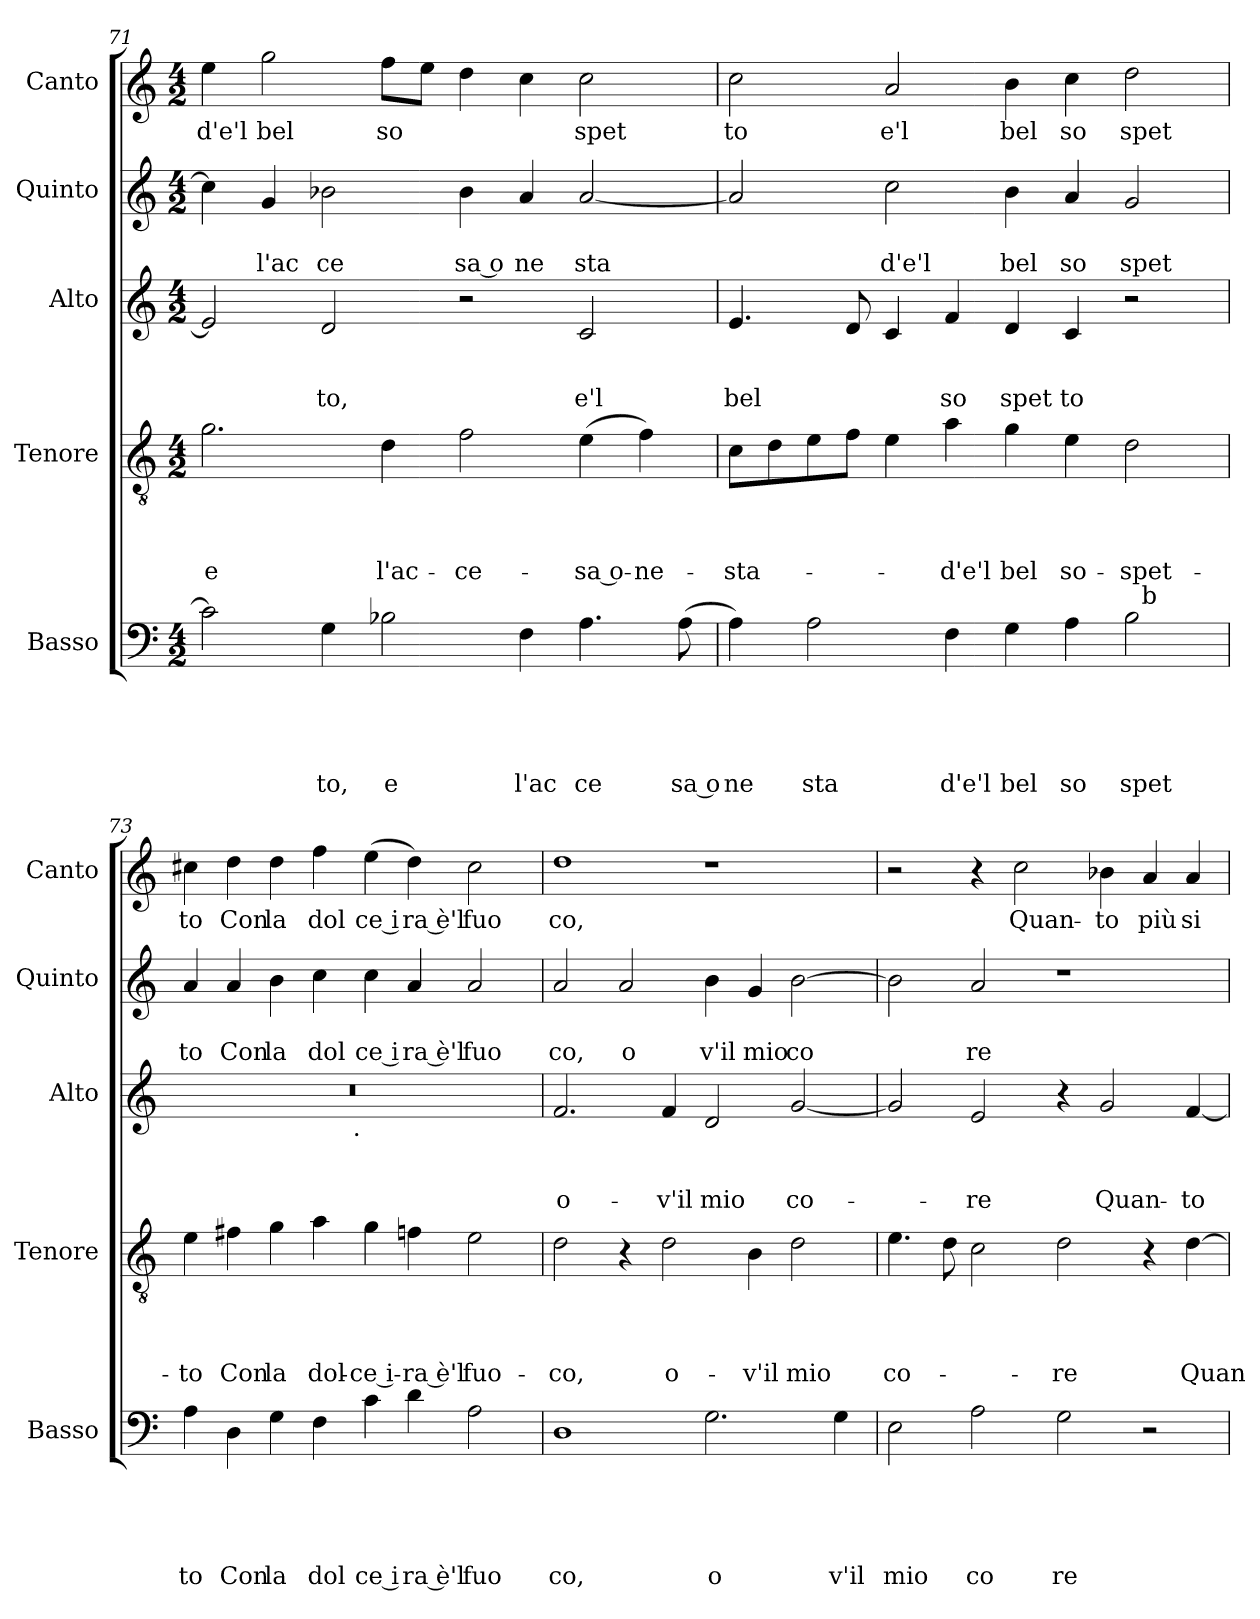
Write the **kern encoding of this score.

**kern	**text	**text	**text	**text	**text	**kern	**text	**text	**text	**text	**kern	**text	**text	**text	**kern	**text	**text	**kern	**text
*part5	*part5	*part5	*part5	*part5	*part5	*part4	*part4	*part4	*part4	*part4	*part3	*part3	*part3	*part3	*part2	*part2	*part2	*part1	*part1
*staff5	*staff5	*staff5	*staff5	*staff5	*staff5	*staff4	*staff4	*staff4	*staff4	*staff4	*staff3	*staff3	*staff3	*staff3	*staff2	*staff2	*staff2	*staff1	*staff1
*I"Basso	*	*	*	*	*	*I"Tenore	*	*	*	*	*I"Alto	*	*	*	*I"Quinto	*	*	*I"Canto	*
*I'Basso	*	*	*	*	*	*I'Tenore	*	*	*	*	*I'Alto	*	*	*	*I'Quinto	*	*	*I'Canto	*
*clefF4	*	*	*	*	*	*clefGv2	*	*	*	*	*clefG2	*	*	*	*clefG2	*	*	*clefG2	*
*k[]	*	*	*	*	*	*k[]	*	*	*	*	*k[]	*	*	*	*k[]	*	*	*k[]	*
*C:	*	*	*	*	*	*C:	*	*	*	*	*C:	*	*	*	*C:	*	*	*C:	*
*M4/2	*	*	*	*	*	*M4/2	*	*	*	*	*M4/2	*	*	*	*M4/2	*	*	*M4/2	*
=71	=71	=71	=71	=71	=71	=71	=71	=71	=71	=71	=71	=71	=71	=71	=71	=71	=71	=71	=71
!	!	!	!	!	!	!	!	!	!	!LO:LY:b	!	!	!	!	!	!	!	!	!LO:LY:b
2c\]	.	.	.	.	.	2.g\	.	.	.	e	2e/]	.	.	.	4cc\]	.	.	4ee\	d'e'l
!	!	!	!	!	!	!	!	!	!	!	!	!	!	!	!	!	!LO:LY:b	!	!LO:LY:b
.	.	.	.	.	.	.	.	.	.	.	.	.	.	.	4g/	.	l'ac	2gg\	bel
!	!	!	!	!	!LO:LY:b	!	!	!	!	!	!	!	!	!LO:LY:b	!	!	!LO:LY:b	!	!
4G\	.	.	.	.	to,	.	.	.	.	.	2d/	.	.	to,	2b-X\	.	ce	.	.
!	!	!	!	!	!LO:LY:b	!	!	!	!	!LO:LY:b	!	!	!	!	!	!	!	!	!LO:LY:b
2B-X\	.	.	.	.	e	4d\	.	.	.	l'ac-	.	.	.	.	.	.	.	8ff\L	so
.	.	.	.	.	.	.	.	.	.	.	.	.	.	.	.	.	.	8ee\J	.
!	!	!	!	!	!	!	!	!	!	!LO:LY:b	!	!	!	!	!	!	!LO:LY:b:rj	!	!
.	.	.	.	.	.	2f\	.	.	.	-ce-	2r	.	.	.	4b-\	.	sa o	4dd\	.
!	!	!	!	!	!LO:LY:b	!	!	!	!	!	!	!	!	!	!	!	!LO:LY:b	!	!
4F\	.	.	.	.	l'ac	.	.	.	.	.	.	.	.	.	4a/	.	ne	4cc\	.
!	!	!	!	!	!LO:LY:b	!	!	!	!	!LO:LY:b:rj	!	!	!	!LO:LY:b	!	!	!LO:LY:b	!	!LO:LY:b
4.A\	.	.	.	.	ce	(<4e\	.	.	.	-sa o-	2c/	.	.	e'l	[<2a/	.	sta	2cc\	spet
!	!	!	!	!	!	!	!	!	!	!LO:LY:b	!	!	!	!	!	!	!	!	!
.	.	.	.	.	.	4f\)	.	.	.	-ne-	.	.	.	.	.	.	.	.	.
!	!	!	!	!	!LO:LY:b:rj	!	!	!	!	!	!	!	!	!	!	!	!	!	!
(<8A\	.	.	.	.	sa o	.	.	.	.	.	.	.	.	.	.	.	.	.	.
=72	=72	=72	=72	=72	=72	=72	=72	=72	=72	=72	=72	=72	=72	=72	=72	=72	=72	=72	=72
!	!	!	!	!	!LO:LY:b	!	!	!	!	!LO:LY:b	!	!	!	!LO:LY:b	!	!	!	!	!LO:LY:b
*^	*	*	*	*	*	*	*	*	*	*	*	*	*	*	*	*	*	*	*
4A\)	1ryy	.	.	.	.	ne	8c\L	.	.	.	-sta-	4.e/	.	.	bel	2a/]	.	.	2cc\	to
.	.	.	.	.	.	.	8d\	.	.	.	.	.	.	.	.	.	.	.	.	.
!	!	!	!	!	!	!LO:LY:b	!	!	!	!	!	!	!	!	!	!	!	!	!	!
2A\	.	.	.	.	.	sta	8e\	.	.	.	.	.	.	.	.	.	.	.	.	.
.	.	.	.	.	.	.	8f\J	.	.	.	.	8d/	.	.	.	.	.	.	.	.
!	!	!	!	!	!	!	!	!	!	!	!	!	!	!	!	!	!	!LO:LY:b	!	!LO:LY:b
.	.	.	.	.	.	.	4e\	.	.	.	.	4c/	.	.	.	2cc\	.	d'e'l	2a/	e'l
!	!	!	!	!	!	!LO:LY:b	!	!	!	!	!LO:LY:b	!	!	!	!LO:LY:b	!	!	!	!	!
4F\	.	.	.	.	.	d'e'l	4a\	.	.	.	-d'e'l	4f/	.	.	so	.	.	.	.	.
!	!	!	!	!	!	!LO:LY:b	!	!	!	!	!LO:LY:b	!	!	!	!LO:LY:b	!	!	!LO:LY:b	!	!LO:LY:b
4G\	2ryy	.	.	.	.	bel	4g\	.	.	.	bel	4d/	.	.	spet	4b\	.	bel	4b\	bel
!	!	!	!	!	!	!LO:LY:b	!	!	!	!	!LO:LY:b	!	!	!	!LO:LY:b	!	!	!LO:LY:b	!	!LO:LY:b
4A\	.	.	.	.	.	so	4e\	.	.	.	so-	4c/	.	.	to	4a/	.	so	4cc\	so
!	!	!	!	!	!	!LO:LY:b	!	!	!	!	!LO:LY:b	!	!	!	!	!	!	!LO:LY:b	!	!LO:LY:b
2B\	32ryy	.	.	.	.	spet	2d\	.	.	.	-spet-	2r	.	.	.	2g/	.	spet	2dd\	spet
!	!LO:TX:a:t=b	!	!	!	!	!	!	!	!	!	!	!	!	!	!	!	!	!	!	!
.	4...ryy	.	.	.	.	.	.	.	.	.	.	.	.	.	.	.	.	.	.	.
=73	=73	=73	=73	=73	=73	=73	=73	=73	=73	=73	=73	=73	=73	=73	=73	=73	=73	=73	=73	=73
!	!	!	!	!	!	!LO:LY:b	!	!	!	!	!LO:LY:b	!	!	!	!	!	!	!LO:LY:b	!	!LO:LY:b
*v	*v	*	*	*	*	*	*	*	*	*	*	*^	*	*	*	*	*	*	*	*
4A\	.	.	.	.	to	4e\	.	.	.	-to	0r	2ryy	.	.	.	4a/	.	to	4cc#X\	to
!	!	!	!	!	!LO:LY:b	!	!	!	!	!LO:LY:b	!	!	!	!	!	!	!	!LO:LY:b	!	!LO:LY:b
4D\	.	.	.	.	Con	4f#X\	.	.	.	Con	.	.	.	.	.	4a/	.	Con	4dd\	Con
!	!	!	!	!	!LO:LY:b	!	!	!	!	!LO:LY:b	!	!	!	!	!	!	!	!LO:LY:b	!	!LO:LY:b
4G\	.	.	.	.	la	4g\	.	.	.	la	.	4...ryy	.	.	.	4b\	.	la	4dd\	la
!	!	!	!	!	!LO:LY:b	!	!	!	!	!LO:LY:b	!	!	!	!	!	!	!	!LO:LY:b	!	!LO:LY:b
4F\	.	.	.	.	dol	4a\	.	.	.	dol-	.	.	.	.	.	4cc\	.	dol	4ff\	dol
!	!	!	!	!	!	!	!	!	!	!	!	!LO:TX:b:t=.	!	!	!	!	!	!	!	!
.	.	.	.	.	.	.	.	.	.	.	.	1ryy	.	.	.	.	.	.	.	.
!	!	!	!	!	!LO:LY:b:rj	!	!	!	!	!LO:LY:b:rj	!	!	!	!	!	!	!	!LO:LY:b:rj	!	!LO:LY:b:rj
4c\	.	.	.	.	ce i	4g\	.	.	.	-ce i-	.	.	.	.	.	4cc\	.	ce i	(<4ee\	ce i
!	!	!	!	!	!LO:LY:b:rj	!	!	!	!	!LO:LY:b:rj	!	!	!	!	!	!	!	!LO:LY:b:rj	!	!LO:LY:b:rj
4d\	.	.	.	.	ra è'l	4fn\	.	.	.	-ra è'l	.	.	.	.	.	4a/	.	ra è'l	4dd\)	ra è'l
!	!	!	!	!	!LO:LY:b	!	!	!	!	!LO:LY:b	!	!	!	!	!	!	!	!LO:LY:b	!	!LO:LY:b
2A\	.	.	.	.	fuo	2e\	.	.	.	fuo-	.	.	.	.	.	2a/	.	fuo	2cc#\	fuo
.	.	.	.	.	.	.	.	.	.	.	.	32ryy	.	.	.	.	.	.	.	.
!!LO:LB:g=z
=74	=74	=74	=74	=74	=74	=74	=74	=74	=74	=74	=74	=74	=74	=74	=74	=74	=74	=74	=74	=74
!	!	!	!	!	!LO:LY:b	!	!	!	!	!LO:LY:b	!	!	!	!	!LO:LY:b	!	!	!LO:LY:b	!	!LO:LY:b
*	*	*	*	*	*	*	*	*	*	*	*v	*v	*	*	*	*	*	*	*	*
1D	.	.	.	.	co,	2d\	.	.	.	-co,	2.f/	.	.	o-	2a/	.	co,	1dd	co,
!	!	!	!	!	!	!	!	!	!	!	!	!	!	!	!	!	!LO:LY:b	!	!
.	.	.	.	.	.	4r	.	.	.	.	.	.	.	.	2a/	.	o	.	.
!	!	!	!	!	!	!	!	!	!	!LO:LY:b	!	!	!	!LO:LY:b	!	!	!	!	!
.	.	.	.	.	.	2d\	.	.	.	o-	4f/	.	.	-v'il	.	.	.	.	.
!	!	!	!	!	!LO:LY:b	!	!	!	!	!	!	!	!	!LO:LY:b	!	!	!LO:LY:b	!	!
2.G\	.	.	.	.	o	.	.	.	.	.	2d/	.	.	mio	4b\	.	v'il	1r	.
!	!	!	!	!	!	!	!	!	!	!LO:LY:b	!	!	!	!	!	!	!LO:LY:b	!	!
.	.	.	.	.	.	4B\	.	.	.	-v'il	.	.	.	.	4g/	.	mio	.	.
!	!	!	!	!	!	!	!	!	!	!LO:LY:b	!	!	!	!LO:LY:b	!	!	!LO:LY:b	!	!
.	.	.	.	.	.	2d\	.	.	.	mio	[<2g/	.	.	co-	[>2b\	.	co	.	.
!	!	!	!	!	!LO:LY:b	!	!	!	!	!	!	!	!	!	!	!	!	!	!
4G\	.	.	.	.	v'il	.	.	.	.	.	.	.	.	.	.	.	.	.	.
=75	=75	=75	=75	=75	=75	=75	=75	=75	=75	=75	=75	=75	=75	=75	=75	=75	=75	=75	=75
!	!	!	!	!	!LO:LY:b	!	!	!	!	!LO:LY:b	!	!	!	!	!	!	!	!	!
2E\	.	.	.	.	mio	4.e\	.	.	.	co-	2g/]	.	.	.	2b\]	.	.	2r	.
.	.	.	.	.	.	8d\	.	.	.	.	.	.	.	.	.	.	.	.	.
!	!	!	!	!	!LO:LY:b	!	!	!	!	!	!	!	!	!LO:LY:b	!	!	!LO:LY:b	!	!
2A\	.	.	.	.	co	2c\	.	.	.	.	2e/	.	.	-re	2a/	.	re	4r	.
!	!	!	!	!	!	!	!	!	!	!	!	!	!	!	!	!	!	!	!LO:LY:b
.	.	.	.	.	.	.	.	.	.	.	.	.	.	.	.	.	.	2cc\	Quan-
!	!	!	!	!	!LO:LY:b	!	!	!	!	!LO:LY:b	!	!	!	!	!	!	!	!	!
2G\	.	.	.	.	re	2d\	.	.	.	-re	4r	.	.	.	1r	.	.	.	.
!	!	!	!	!	!	!	!	!	!	!	!	!	!	!LO:LY:b	!	!	!	!	!LO:LY:b
.	.	.	.	.	.	.	.	.	.	.	2g/	.	.	Quan-	.	.	.	4b-X\	-to
!	!	!	!	!	!	!	!	!	!	!	!	!	!	!	!	!	!	!	!LO:LY:b
2r	.	.	.	.	.	4r	.	.	.	.	.	.	.	.	.	.	.	4a/	più
!	!	!	!	!	!	!	!	!	!	!LO:LY:b	!	!	!	!LO:LY:b	!	!	!	!	!LO:LY:b
.	.	.	.	.	.	[>4d\	.	.	.	Quan-	[<4f/	.	.	-to	.	.	.	4a/	si
=	=	=	=	=	=	=	=	=	=	=	=	=	=	=	=	=	=	=	=
*-	*-	*-	*-	*-	*-	*-	*-	*-	*-	*-	*-	*-	*-	*-	*-	*-	*-	*-	*-
